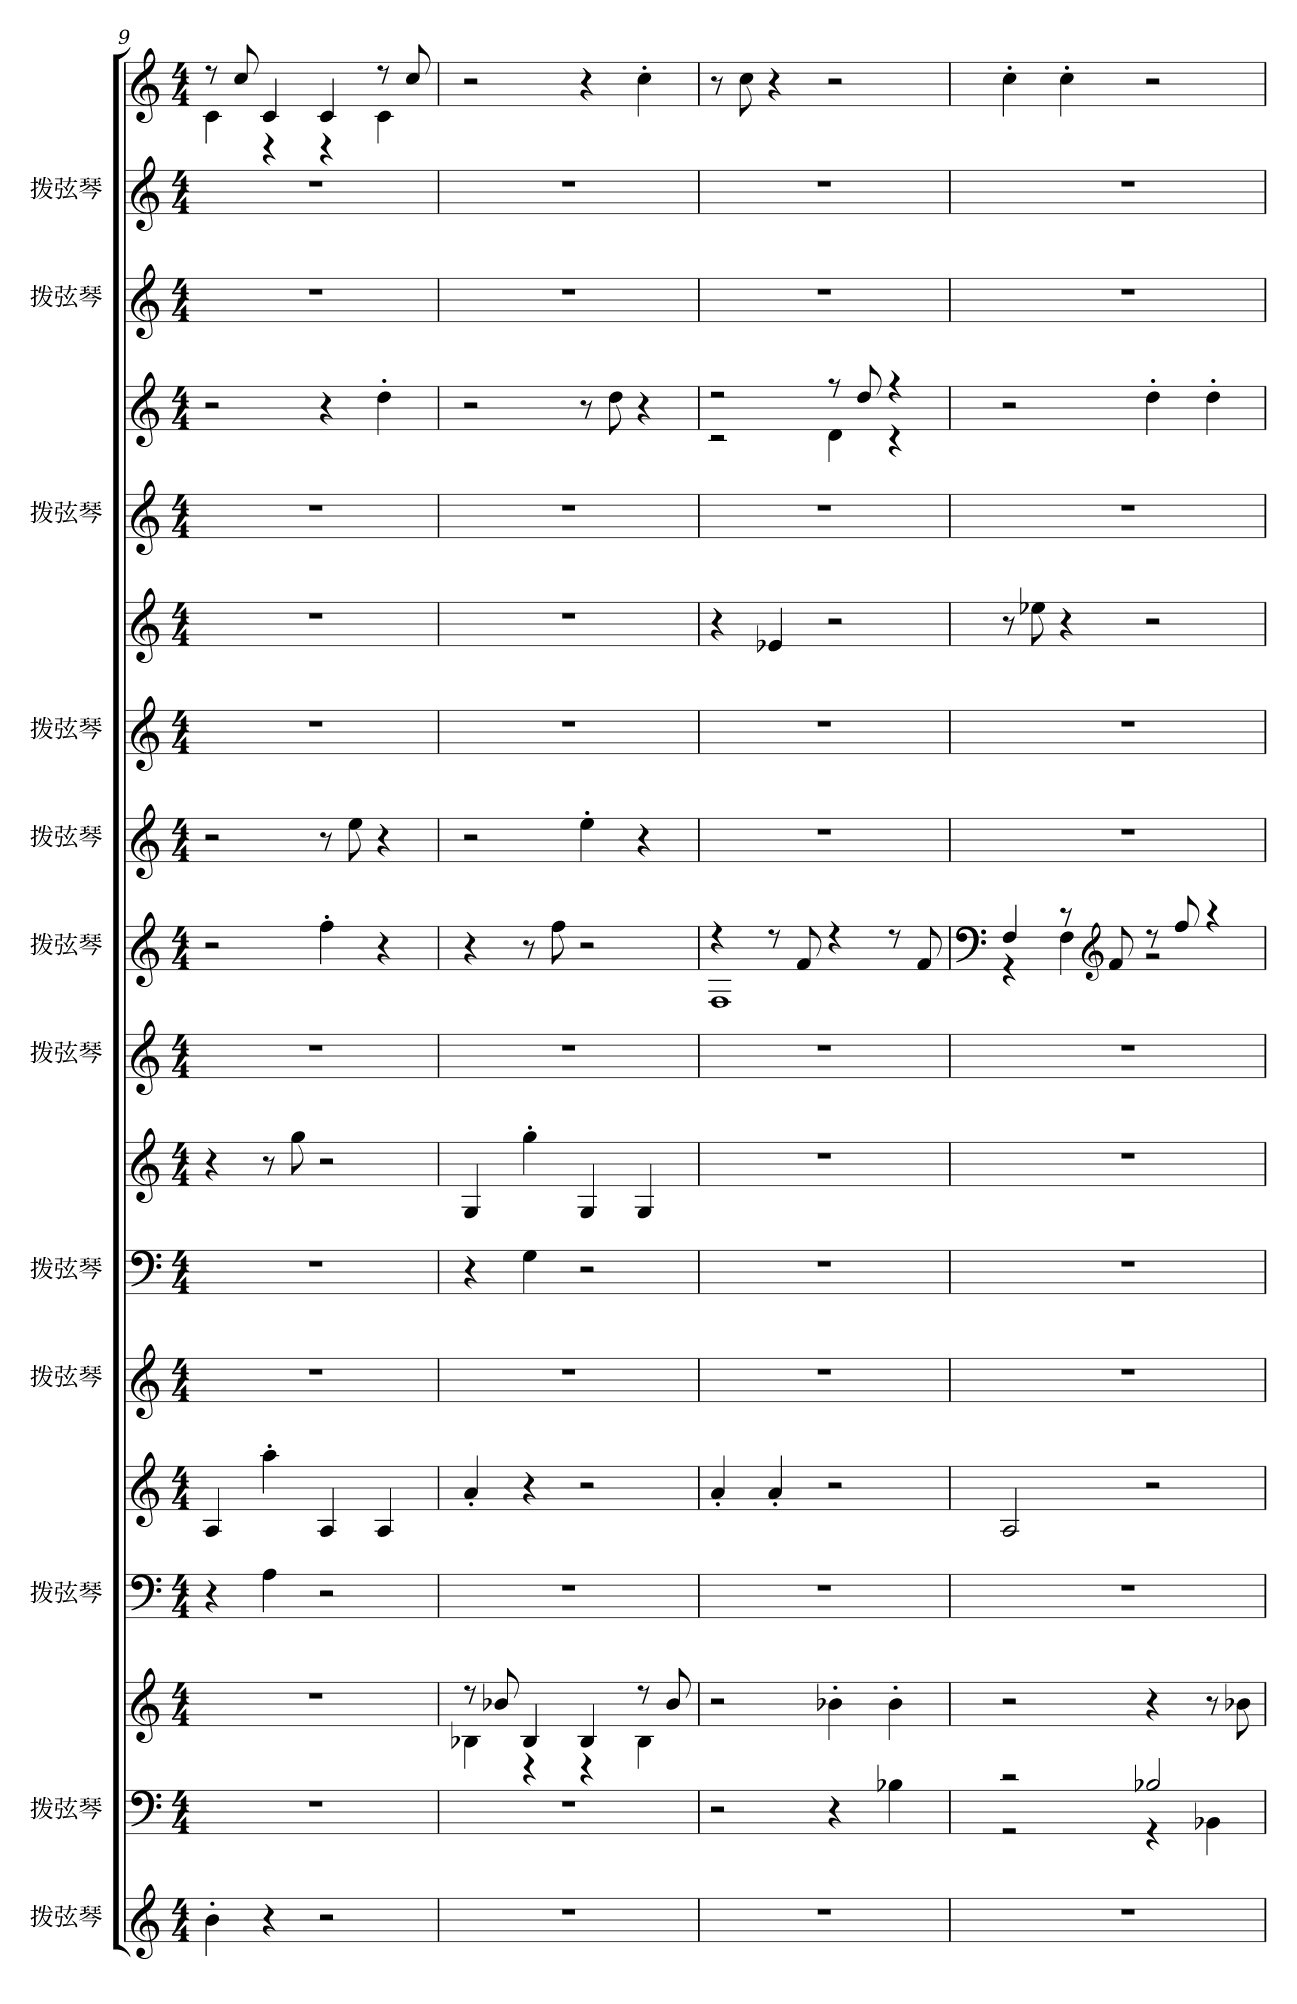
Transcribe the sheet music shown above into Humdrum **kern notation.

**kern	**kern	**kern	**kern	**kern	**kern	**kern	**kern	**kern	**kern	**kern	**kern	**kern	**kern	**kern	**kern	**kern	**kern
*part12	*part11	*part11	*part10	*part10	*part9	*part8	*part8	*part7	*part6	*part5	*part4	*part4	*part3	*part3	*part2	*part1	*part1
*staff18	*staff17	*staff16	*staff15	*staff14	*staff13	*staff12	*staff11	*staff10	*staff9	*staff8	*staff7	*staff6	*staff5	*staff4	*staff3	*staff2	*staff1
*I"拨弦琴	*I"拨弦琴	*	*I"拨弦琴	*	*I"拨弦琴	*I"拨弦琴	*	*I"拨弦琴	*I"拨弦琴	*I"拨弦琴	*I"拨弦琴	*	*I"拨弦琴	*	*I"拨弦琴	*I"拨弦琴	*
*clefG2	*clefF4	*clefG2	*clefF4	*clefG2	*clefG2	*clefF4	*clefG2	*clefG2	*clefG2	*clefG2	*clefG2	*clefG2	*clefG2	*clefG2	*clefG2	*clefG2	*clefG2
*k[]	*k[]	*k[]	*k[]	*k[]	*k[]	*k[]	*k[]	*k[]	*k[]	*k[]	*k[]	*k[]	*k[]	*k[]	*k[]	*k[]	*k[]
*M4/4	*M4/4	*M4/4	*M4/4	*M4/4	*M4/4	*M4/4	*M4/4	*M4/4	*M4/4	*M4/4	*M4/4	*M4/4	*M4/4	*M4/4	*M4/4	*M4/4	*M4/4
=9	=9	=9	=9	=9	=9	=9	=9	=9	=9	=9	=9	=9	=9	=9	=9	=9	=9
*	*	*	*	*	*	*	*	*	*	*	*	*	*	*	*	*	*^
4b'\	1r	1r	4r	4A/	1r	1r	4r	1r	2r	2r	1r	1r	1r	2r	1r	1r	8r	4c\
.	.	.	.	.	.	.	.	.	.	.	.	.	.	.	.	.	8cc/	.
4r	.	.	4A\	4aa'\	.	.	8r	.	.	.	.	.	.	.	.	.	4c/	4r
.	.	.	.	.	.	.	8gg\	.	.	.	.	.	.	.	.	.	.	.
2r	.	.	2r	4A/	.	.	2r	.	4ff'\	8r	.	.	.	4r	.	.	4c/	4r
.	.	.	.	.	.	.	.	.	.	8ee\	.	.	.	.	.	.	.	.
.	.	.	.	4A/	.	.	.	.	4r	4r	.	.	.	4dd'\	.	.	8r	4c\
.	.	.	.	.	.	.	.	.	.	.	.	.	.	.	.	.	8cc/	.
*	*	*	*	*	*	*	*	*	*	*	*	*	*	*	*	*	*v	*v
=10	=10	=10	=10	=10	=10	=10	=10	=10	=10	=10	=10	=10	=10	=10	=10	=10	=10
*	*	*^	*	*	*	*	*	*	*	*	*	*	*	*	*	*	*
1r	1r	8r	4B-X\	1r	4a'/	1r	4r	4G/	1r	4r	2r	1r	1r	1r	2r	1r	1r	2r
.	.	8b-X/	.	.	.	.	.	.	.	.	.	.	.	.	.	.	.	.
.	.	4B-/	4r	.	4r	.	4G\	4gg'\	.	8r	.	.	.	.	.	.	.	.
.	.	.	.	.	.	.	.	.	.	8ff\	.	.	.	.	.	.	.	.
.	.	4B-/	4r	.	2r	.	2r	4G/	.	2r	4ee'\	.	.	.	8r	.	.	4r
.	.	.	.	.	.	.	.	.	.	.	.	.	.	.	8dd\	.	.	.
.	.	8r	4B-\	.	.	.	.	4G/	.	.	4r	.	.	.	4r	.	.	4cc'\
.	.	8b-/	.	.	.	.	.	.	.	.	.	.	.	.	.	.	.	.
*	*	*v	*v	*	*	*	*	*	*	*	*	*	*	*	*	*	*	*
!!LO:PB:g=z
=11	=11	=11	=11	=11	=11	=11	=11	=11	=11	=11	=11	=11	=11	=11	=11	=11	=11
*	*	*	*	*	*	*	*	*	*^	*	*	*	*	*^	*	*	*
1r	2r	2r	1r	4a'/	1r	1r	1r	1r	4r	1F	1r	1r	4r	1r	2r	2r	1r	1r	8r
.	.	.	.	.	.	.	.	.	.	.	.	.	.	.	.	.	.	.	8cc\
.	.	.	.	4a'/	.	.	.	.	8r	.	.	.	4e-X/	.	.	.	.	.	4r
.	.	.	.	.	.	.	.	.	8f/	.	.	.	.	.	.	.	.	.	.
.	4r	4b-X'\	.	2r	.	.	.	.	4r	.	.	.	2r	.	8r	4d\	.	.	2r
.	.	.	.	.	.	.	.	.	.	.	.	.	.	.	8dd/	.	.	.	.
.	4B-X\	4b-'\	.	.	.	.	.	.	8r	.	.	.	.	.	4r	4r	.	.	.
.	.	.	.	.	.	.	.	.	8f/	.	.	.	.	.	.	.	.	.	.
*	*	*	*	*	*	*	*	*	*	*	*	*	*	*	*v	*v	*	*	*
=12	=12	=12	=12	=12	=12	=12	=12	=12	=12	=12	=12	=12	=12	=12	=12	=12	=12	=12
*	*	*	*	*	*	*	*	*	*clefF4	*	*	*	*	*	*	*	*	*
*	*^	*	*	*	*	*	*	*	*	*	*	*	*	*	*	*	*	*
1r	2r	2r	2r	1r	2A/	1r	1r	1r	1r	4F/	4r	1r	1r	8r	1r	2r	1r	1r	4cc'\
.	.	.	.	.	.	.	.	.	.	.	.	.	.	8ee-X\	.	.	.	.	.
.	.	.	.	.	.	.	.	.	.	8r	4F\	.	.	4r	.	.	.	.	4cc'\
*	*	*	*	*	*	*	*	*	*	*clefG2	*	*	*	*	*	*	*	*	*
.	.	.	.	.	.	.	.	.	.	8f/	.	.	.	.	.	.	.	.	.
.	2B-X/	4r	4r	.	2r	.	.	.	.	8r	2r	.	.	2r	.	4dd'\	.	.	2r
.	.	.	.	.	.	.	.	.	.	8ff/	.	.	.	.	.	.	.	.	.
.	.	4BB-X\	8r	.	.	.	.	.	.	4r	.	.	.	.	.	4dd'\	.	.	.
.	.	.	8b-X\	.	.	.	.	.	.	.	.	.	.	.	.	.	.	.	.
*	*v	*v	*	*	*	*	*	*	*	*v	*v	*	*	*	*	*	*	*	*
=	=	=	=	=	=	=	=	=	=	=	=	=	=	=	=	=	=
*-	*-	*-	*-	*-	*-	*-	*-	*-	*-	*-	*-	*-	*-	*-	*-	*-	*-
